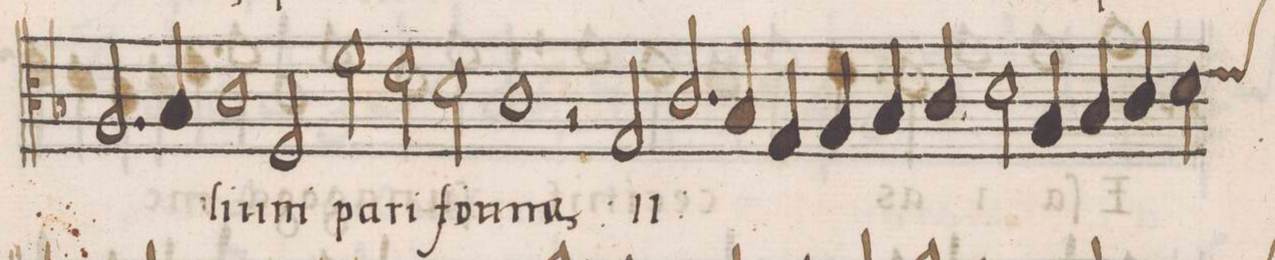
**kern	**text	**text
*I"CANTVS	*	*
*clefC3	*	*
*k[b-]	*	*
*met(C)	*	*
*M2/1	*	*
2.A/	.	.
4B-/	.	.
=47-	=47-	=47-
1c	-li-	.
2F/	-um	.
2f\	pa-	.
=48-	=48-	=48-
2e\	-ri	.
2d\	for-	.
1c	-ma,	.
=49-	=49-	=49-
*	*ij	*
2r	.	.
2G/	pa-	.
2.c/	.	.
4B-/	.	.
=50-	=50-	=50-
4G/	-ri	.
4A/	.	.
4B-/	.	.
4c/	.	.
2d\	.	.
4A/	for-	.
4B-/	.	.
*	*Xij	*
=51-	=51-	=51-
4c/	.	.
*custos:e	*	*
4d\	.	.
*-	*-	*-
